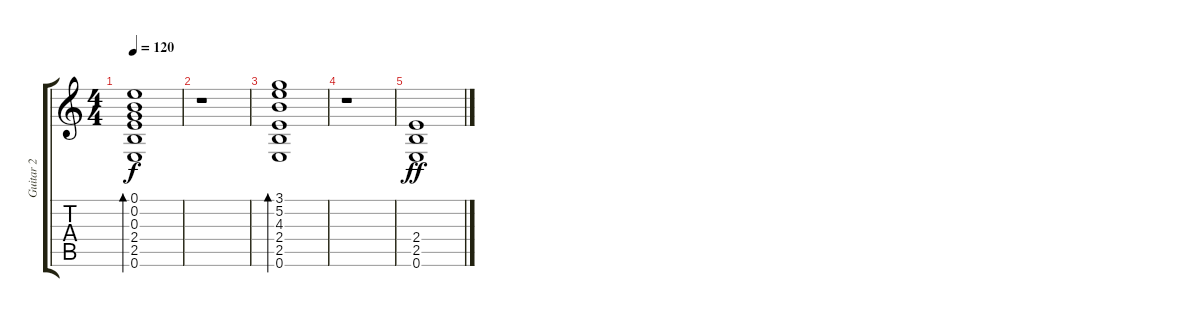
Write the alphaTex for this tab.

\track ("Guitar 2" "Guitar 2") {instrument acousticguitarsteel}
\staff {score tabs}
\tuning (E4 B3 G3 D3 A2 E2) {hide}
\ts (4 4)
\tempo 120
\clef g2
\ks c
(0.1 0.2 0.3 2.4 2.5 0.6).1{bd 30 dy f} |
r.1 |
(3.1 5.2 4.3 2.4 2.5 0.6).1{bd 30} |
r.1 |
(2.4 2.5 0.6).1{dy ff}
